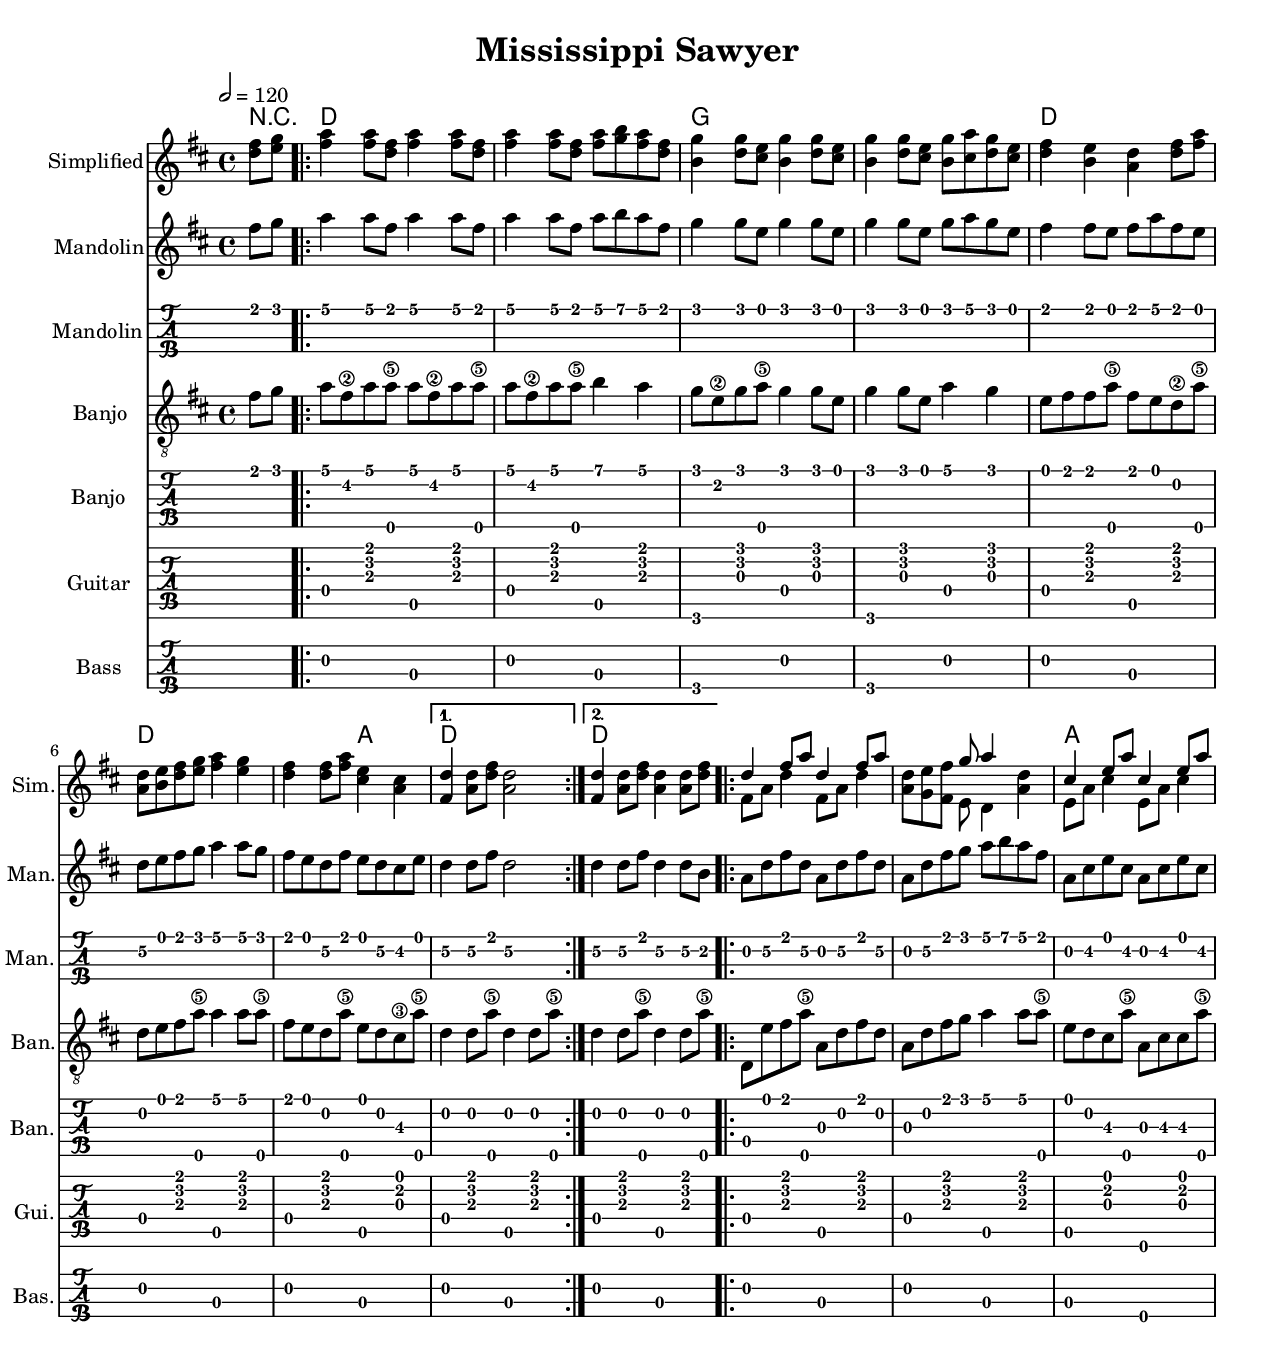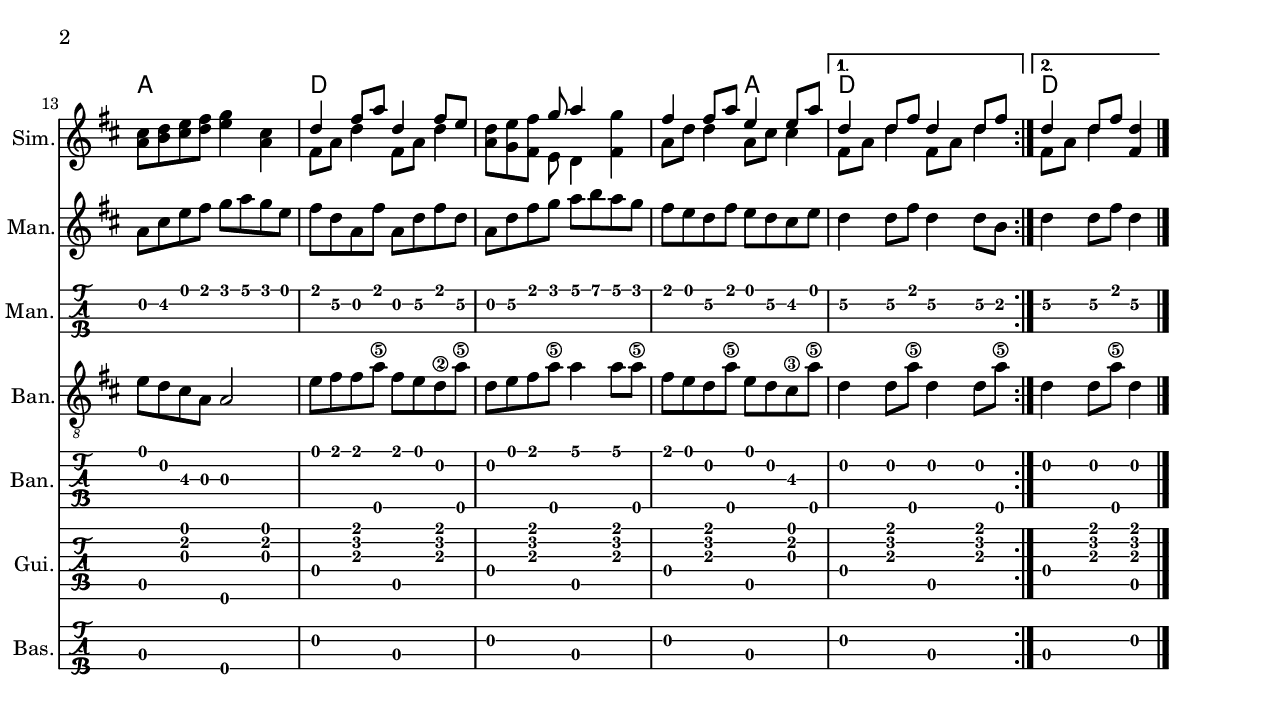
\version "2.3.25"
\header {
  title = "Mississippi Sawyer"
  piece = "Traditional"
}
#(set-default-paper-size "letter")
#(set-global-staff-size 18)

% simplified melody.  A part like mandolin, B part simpler.
simple = \relative c {
  \set Staff.midiInstrument = "fiddle"
  \time 4/4
  \key d \major
  \partial 8*2
  
  fis''8 g |
  \repeat volta 2 {
    a4 a8 fis a4 a8 fis |
    a4 a8 fis a b a fis |
    g4 g8 e g4 g8 e |
    g4 g8 e g a g e |
    fis4 e d fis8 a |
    d,8 e fis g a4 g |
    fis4 fis8 a e4 cis |
  } \alternative {
    { d4 d8 fis d2 | }
    { d4 d8 fis d4 d8 fis | }
  }
  \repeat volta 2 {
    d4 fis8 a d,4 fis8 a |
    d,8 e fis g a4 d, |
    cis4 e8 a cis,4 e8 a |
    cis,8 d e fis g4 cis, |
    d4 fis8 a d,4 fis8 e |
    d8 e fis g a4 g |
    fis4 fis8 a e4 e8 a
  } \alternative {
    { d,4 d8 fis d4 d8 fis | }
    { d4 d8 fis d4 \bar "|." }
  }
}
% harmony to simplified melody
simpleharmony = \relative c'' {
  \set Staff.midiInstrument = "fiddle"
  \time 4/4
  \key d \major
  \partial 8*2
  
  d8 e |
  \repeat volta 2 {
    fis4 fis8 d fis4 fis8 d |
    fis4 fis8 d fis g fis d |
    b4 d8 cis b4 d8 cis |
    b4 d8 cis b cis d cis |
    d4 b a d8 fis |
    a,8 b d e fis4 e |
    d4 d8 fis cis4 a |
  } \alternative {
    { fis4 a8 d a2 | }
    { fis4 a8 d a4 a8 d | }
  }
  \repeat volta 2 {
    fis,8 a d4 fis,8 a d4 |
    a8 g fis e d4 a' |
    e8 a cis4 e,8 a cis4 |
    a8 b cis d e4 a, |
    fis8 a d4 fis,8 a d4 |
    a8 g fis e d4 fis |
    a8 d d4 a8 cis cis4 |
  } \alternative {
    { fis,8 a d4 fis,8 a d4 | }
    { fis,8 a d4 fis,4 \bar "|." }
  }
}

mandolin = \relative c {
  \set Staff.midiInstrument = "fiddle"
  \time 4/4
  \key d \major
  \partial 8*2
  
  fis''8 g |
  \repeat volta 2 {
    a4 a8 fis a4 a8 fis |
    a4 a8 fis a b a fis |
    g4 g8 e g4 g8 e |
    g4 g8 e g a g e |
    fis4 fis8 e fis a fis e |
    d e fis g a4 a8 g |
    fis e d fis e d cis e |
  } \alternative {
    { d4 d8 fis d2 | }
    { d4 d8 fis d4 d8 b | }
  }
  \repeat volta 2 {
    a d fis d a d fis d |
    a d fis g a b a fis |
    a, cis e cis a cis e cis |
    a cis e fis g a g e |
    fis d a fis' a, d fis d |
    a d fis g a b a g |
    fis e d fis e d cis e |
  } \alternative {
    { d4 d8 fis d4 d8 b | }
    { d4 d8 fis d4 \bar "|." }
  }
}

% this variant uses different A parts the 1st & 2nd times through.
% originally arranged for guitar.
longvar = \relative c'' {
  \time 4/4
  \key d \major
  \partial 8*2
  \times 2/3 { e8 fis g } |
  a4 a8 fis a4 a8 fis |
  a4 a8 fis a b a fis |
  g4 g8 fis g4 g8 fis |
  g4 g8 g g a g e |
  fis8 g fis e d cis d b |
  a8 b d e fis a g fis |
  e8 g fis e cis a b cis |
  d4 <d fis,> d fis8 g |
  <a c,>4 <a c,> <a c,>8 <a c,> <a c,> <a c,> |
  <a c,>4 <a c,>8 <a c,> <b c,> <b c,> <b c,> a |
  g4 g g e8 fis |
  g8 a g e g a g e |
  fis g fis e d4 a8 cis |
  d8 e fis g a b a g |
  fis8 e d fis e d cis a |
  d4 <d fis,> d \times 2/3 { a8 b cis } |
  \repeat volta 2 {
    d4 fis d fis |
    d8 e fis g a fis e d |
    a4 cis8 b a b cis b |
    a8 b cis d e g fis e |
    d4 fis d \times 2/3 { a8 b cis } |
    d4 fis8 g a4 a8 g |
    fis8 e d fis e d cis a |
  }
  \alternative {
    { d4 <d fis,> <d fis,> \times 2/3 { a8 b cis } | }
    { d4 <d fis,> <d fis,> % \times 2/3 { fis8 g gis } |
      \bar "|." }
  }
}

% banjo version, reconstructed from Marc's fragmentary notes.
banjo = \relative c {
  \set Staff.midiInstrument = "banjo"
  \time 4/4
  \key d \major
  \partial 8*2
  
  fis'8 g |
  \repeat volta 2 {
    a8 fis\2 a8 a\5 a8 fis\2 a8 a\5 |
    a8 fis\2 a8 a\5 b4 a |
    g8 e\2 g8 a\5 g4 g8 e |
    g4 g8 e a4 g |
    e8 fis fis8 a\5 fis e d\2 a'\5 |
    d, e fis a\5 a4 a8 a\5 |
    fis e d a'\5 e d cis\3 a'\5 |
  } \alternative {
    { d,4 d8 a'\5 d,4 d8 a'\5 | }
    { d,4 d8 a'\5 d,4 d8 a'\5 | }
  }
  \repeat volta 2 {
    d,,8 e' fis a\5 a, d fis d |
    a d fis g a4 a8 a\5 |
    e8 d cis a'\5 a, cis cis a'\5 |
    e d cis a a2 |
    e'8 fis fis8 a\5 fis e d\2 a'\5 |
    d, e fis a\5 a4 a8 a\5 |
    fis e d a'\5 e d cis\3 a'\5 |
  } \alternative {
    { d,4 d8 a'\5 d,4 d8 a'\5 | }
    { d,4 d8 a'\5 d,4 \bar "|." }
  }
}

% chords.
harmonies = \chordmode {
  \tempo 2 = 120
  \partial 8*2
  r4 |
  \repeat volta 2 {
    d2 d | d d | g g | g g |
    d2 d | d d | d a |
  } \alternative {
    { d2 d | }
    { d2 d | }
  }
  \repeat volta 2 {
    d2 d | d d | a a | a a |
    d2 d | d d | d a |
  } \alternative {
    { d2 d | }
    { d2 d | }
  }
}    

% simple bass line
bass = \relative c,
{
  \set Staff.midiInstrument = "acoustic bass"
  \key d \major
  \time 4/4
  \partial 8*2
  r4
  \repeat volta 2 {
    d2 a | d2 a | g2 d' | g,2 d' |
    d2 a | d2 a | d2 a |
  } \alternative {
    { d2 a | }
    { d2 a | }
  }
  \repeat volta 2 {
    d2 a | d2 a | a2 e | a2 e |
    d'2 a | d2 a | d2 a |
  } \alternative {
    { d2 a | }
    { a2 d4 }
  }
}

% guitar accompaniment
guitarA = \relative c
{
  \partial 8*2
  r4
  \repeat volta 2 {
    d2 a | d2 a | g2 d' | g,2 d' |
    d2 a | d2 a | d2 a |
  } \alternative {
    { d2 a | }
    { d2 a | }
  }
  \repeat volta 2 {
    d2 a | d2 a | a2 e | a2 e |
    d'2 a | d2 a | d2 a |
  } \alternative {
    { d2 a | }
    { d2 s4 }
  }
}

guitarB = \relative c
{
  \partial 8*2
  s4 \arpeggioUp
  \repeat volta 2 {
    s4 <a' d fis>\arpeggio s4 <a d fis>\arpeggio |
    s4 <a d fis>\arpeggio s4 <a d fis>\arpeggio |
    s4 <g d' g>\arpeggio s4 <g d' g>\arpeggio |
    s4 <g d' g>\arpeggio s4 <g d' g>\arpeggio |
    s4 <a d fis>\arpeggio s4 <a d fis>\arpeggio |
    s4 <a d fis>\arpeggio s4 <a d fis>\arpeggio |
    s4 <a d fis>\arpeggio s4 <g cis e>\arpeggio |
  } \alternative {
    { s4 <a d fis>\arpeggio s4 <a d fis>\arpeggio | }
    { s4 <a d fis>\arpeggio s4 <a d fis>\arpeggio | }
  }
  \repeat volta 2 {
    s4 <a d fis>\arpeggio s4 <a d fis>\arpeggio |
    s4 <a d fis>\arpeggio s4 <a d fis>\arpeggio |
    s4 <g cis e>\arpeggio s4 <g cis e>\arpeggio |
    s4 <g cis e>\arpeggio s4 <g cis e>\arpeggio |
    s4 <a d fis>\arpeggio s4 <a d fis>\arpeggio |
    s4 <a d fis>\arpeggio s4 <a d fis>\arpeggio |
    s4 <a d fis>\arpeggio s4 <g cis e>\arpeggio |
  } \alternative {
    { s4 <a d fis>\arpeggio s4 <a d fis>\arpeggio | }
    { s4 <a d fis>\arpeggio <a, a' d fis>4 }
  }
}

\paper {
  scoreTitleMarkup = \bookTitleMarkup
  bookTitleMarkup = \markup {}
  raggedbottom = ##t
}

% combined score
\score {
  <<
    \context ChordNames {
      \set chordChanges = ##t
      \harmonies
    }
    \context Staff=simple <<
      \set Staff.instrument = "Simplified"
      \set Staff.instr = "Sim."
      \partcombine \simple \simpleharmony
    >>
    \context Staff=mandolin <<
      \set Staff.instrument = "Mandolin"
      \set Staff.instr = "Man."
      \mandolin
    >>
    \new TabStaff <<
%      \set TabStaff.stringTunings = #mandolin-tuning
      \set TabStaff.stringTunings = #'(16 9 2 -5)
      \set Staff.instrument = "Mandolin"
      \set Staff.instr = "Man."
      \mandolin
    >>
    \context Staff=banjo <<
      \clef "treble_8"
      \set Staff.instrument = "Banjo"
      \set Staff.instr = "Ban."
      \banjo
    >>
    \new TabStaff <<
      \set TabStaff.stringTunings = #'(4 2 -3 -10 9)
      \set Staff.instrument = "Banjo"
      \set Staff.instr = "Ban."
      \banjo
    >>
%{
    \new Staff << 
      \set Staff.instrument = "Guitar"
      \set Staff.instr = "Gui."
      \clef "treble_8"
      \time 4/4
      \key d \major
      \new Voice { \guitarA }
      \new Voice { \guitarB }
    >>
%}
    \new TabStaff << 
      \set TabStaff.instrument = "Guitar"
      \set TabStaff.instr = "Gui."
      \time 4/4
      \new TabVoice \guitarA
      \new TabVoice \guitarB
    >>
    \new TabStaff <<
      \set TabStaff.instrument = "Bass"
      \set TabStaff.instr = "Bas."
      \set TabStaff.stringTunings = #bass-tuning
      \bass
    >>
  >>
}

% midi score
\score {
  \unfoldRepeats
  \context PianoStaff <<
    \context Staff=mandolin <<
      \set Staff.midiInstrument = "fiddle"
      \mandolin
    >>
    \context Staff=banjo <<
      \set Staff.midiInstrument = "banjo"
      \banjo
    >>
    \context Staff=guitar <<
      \set Staff.midiInstrument = "acoustic guitar (steel)"
      \time 4/4
      \new Voice \guitarA
      \new Voice \guitarB >>
    \context Staff=bass <<
      \set Staff.midiInstrument = "acoustic bass"
      \bass
    >>
    \context Staff=chords <<
      \set Staff.midiInstrument = "pizzicato strings"
      \harmonies
    >>
  >>
  \midi {
    \tempo 2=120
  }
}
